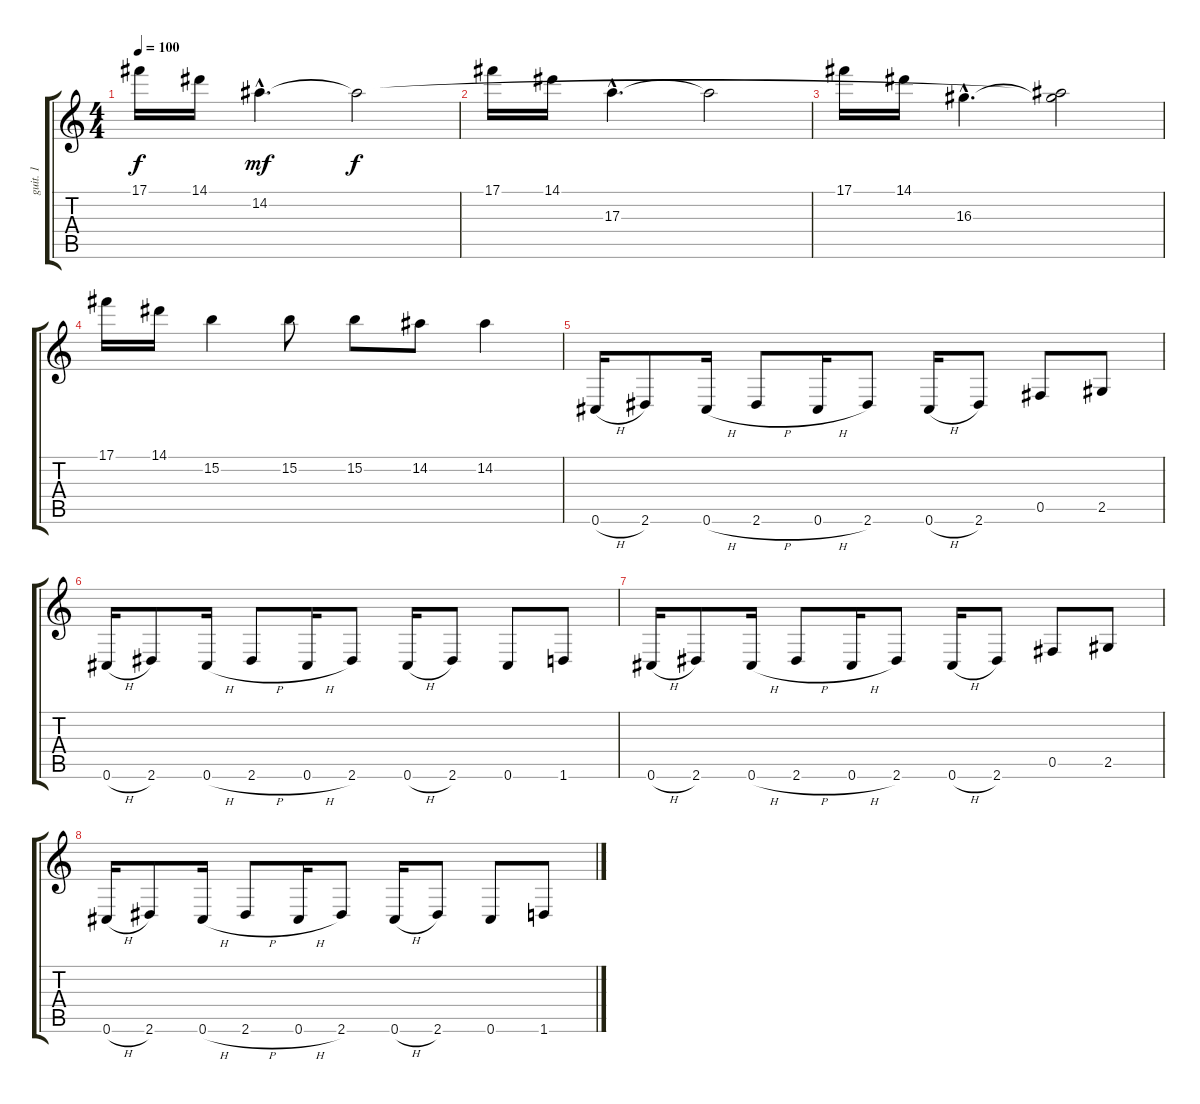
\track ("guit. 1" "guit. 1") {instrument overdrivenguitar}
\staff {score tabs}
\tuning (Db4 Ab3 E3 B2 Gb2 Db2) {hide}
\ts (4 4)
\tempo 100
\clef g2
\ks c
17.1.16{dy f instrument overdrivenguitar} 14.1.16 14.2{hac}.4{d dy mf} 14.2{t}.2{dy f} |
17.1.16 14.1.16 17.3{hac}.4{d} 17.3{t}.2 |
17.1.16 14.1.16 16.3{hac}.4{d} (14.2{t} 16.3{t}).2 |
17.1.16 14.1.16 15.2.4 15.2.8 15.2.8 14.2.8 14.2.4 |
0.6{h}.16 2.6.8 0.6{h}.16 2.6{h}.8 0.6{h}.16 2.6.8 0.6{h}.16 2.6.8 0.5.8 2.5.8 |
0.6{h}.16 2.6.8 0.6{h}.16 2.6{h}.8 0.6{h}.16 2.6.8 0.6{h}.16 2.6.8 0.6.8 1.6.8 |
0.6{h}.16 2.6.8 0.6{h}.16 2.6{h}.8 0.6{h}.16 2.6.8 0.6{h}.16 2.6.8 0.5.8 2.5.8 |
0.6{h}.16 2.6.8 0.6{h}.16 2.6{h}.8 0.6{h}.16 2.6.8 0.6{h}.16 2.6.8 0.6.8 1.6.8
